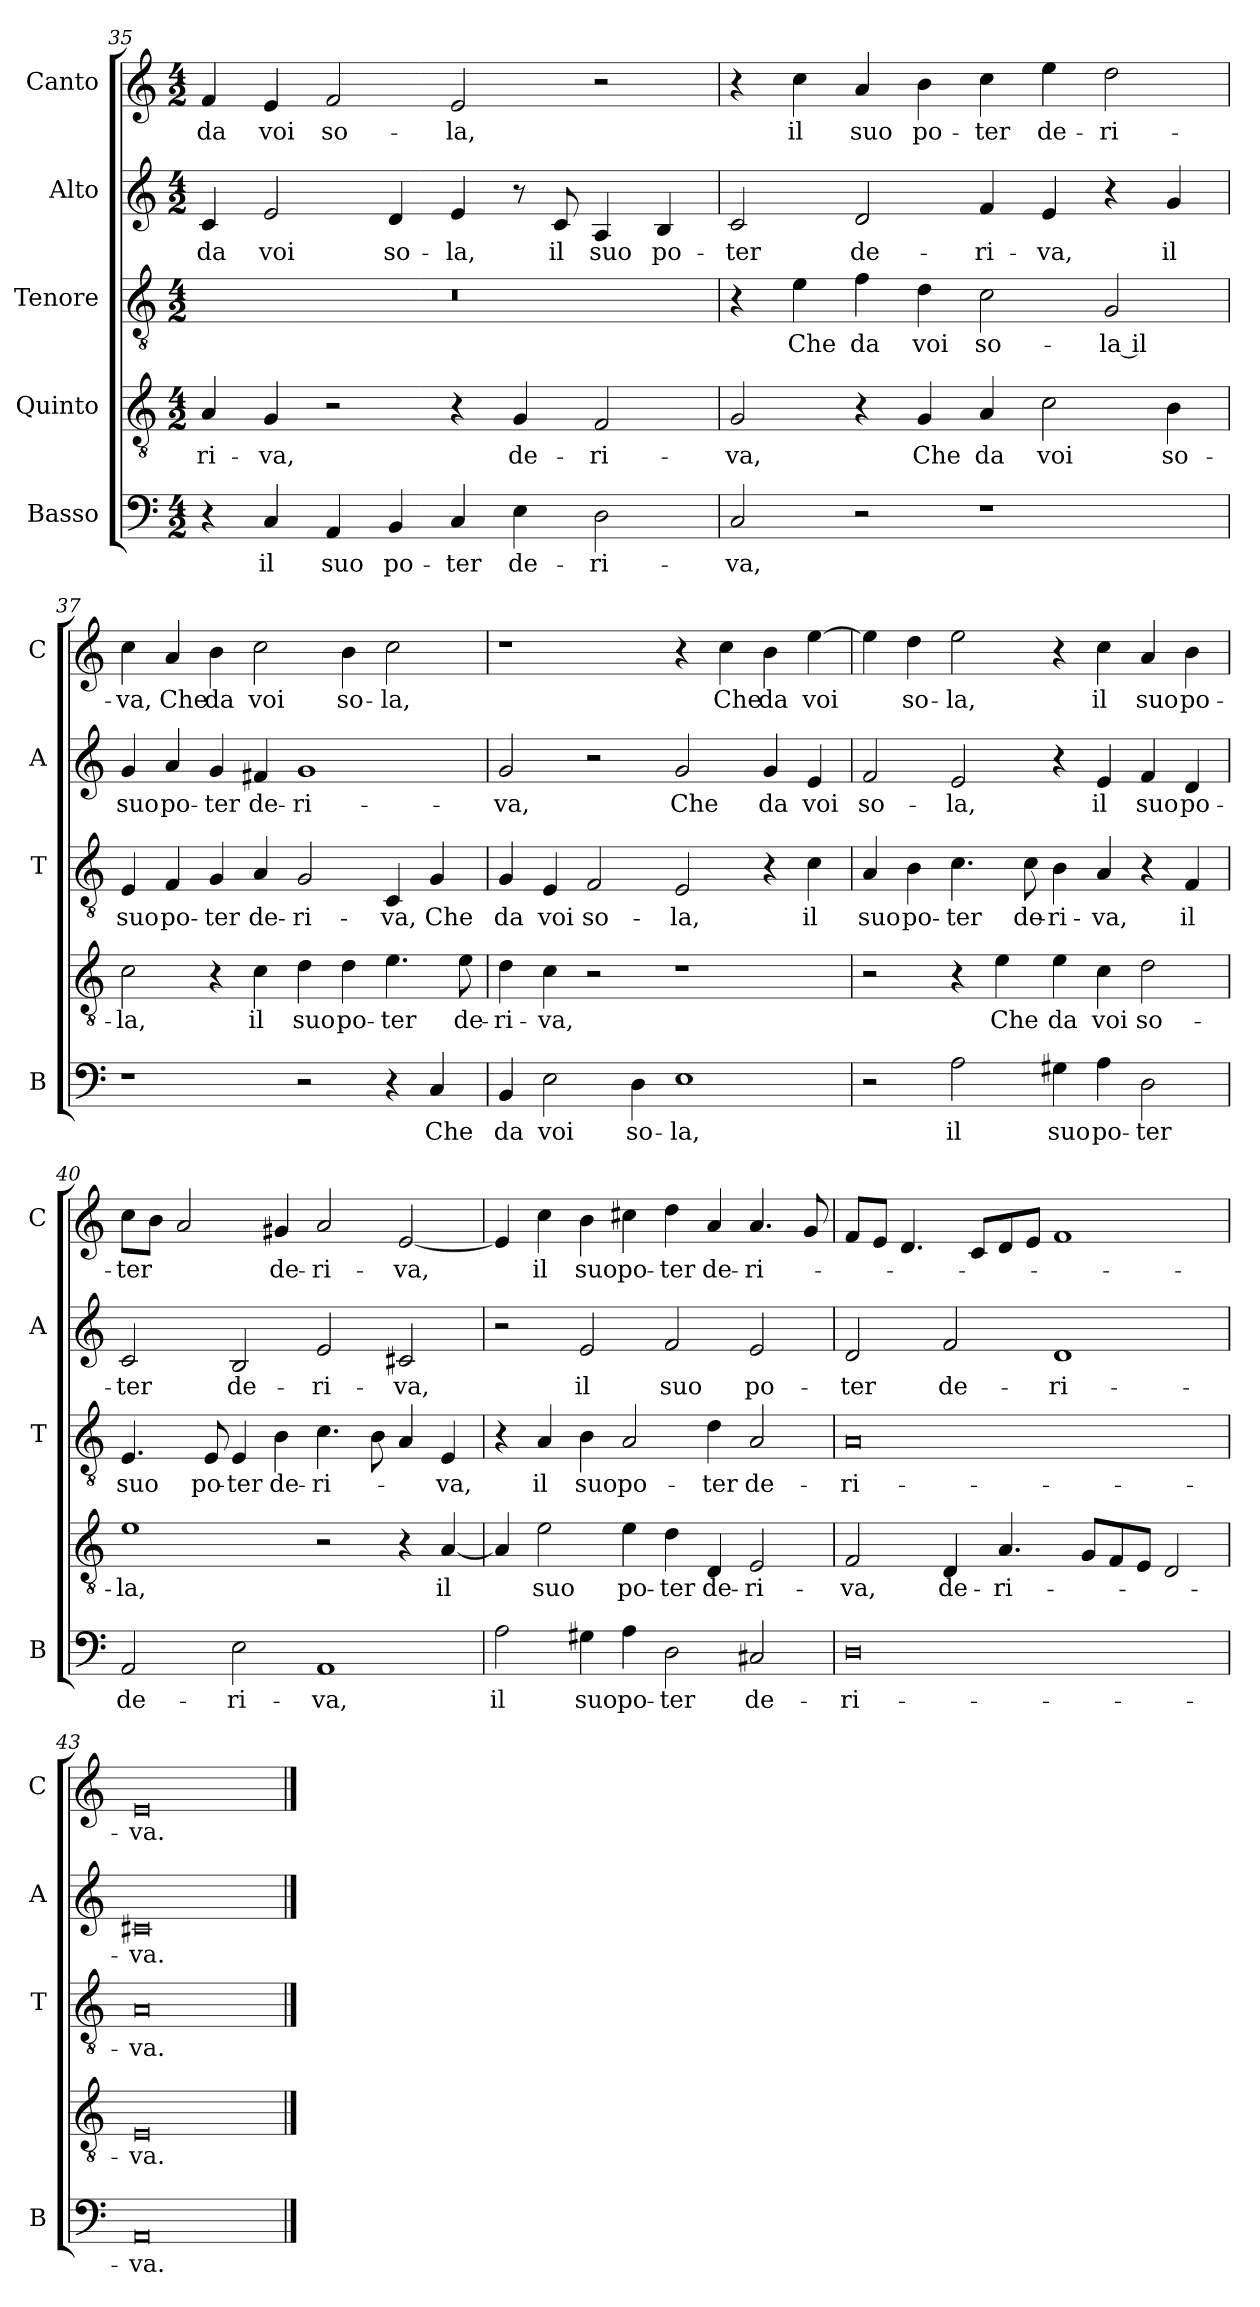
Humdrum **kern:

**kern	**text	**kern	**text	**kern	**text	**kern	**text	**kern	**text
*part5	*part5	*part4	*part4	*part3	*part3	*part2	*part2	*part1	*part1
*staff5	*staff5	*staff4	*staff4	*staff3	*staff3	*staff2	*staff2	*staff1	*staff1
*I"Basso	*	*I"Quinto	*	*I"Tenore	*	*I"Alto	*	*I"Canto	*
*I'B	*	*	*	*I'T	*	*I'A	*	*I'C	*
*clefF4	*	*clefGv2	*	*clefGv2	*	*clefG2	*	*clefG2	*
*k[]	*	*k[]	*	*k[]	*	*k[]	*	*k[]	*
*C:	*	*C:	*	*C:	*	*C:	*	*C:	*
*M4/2	*	*M4/2	*	*M4/2	*	*M4/2	*	*M4/2	*
=35	=35	=35	=35	=35	=35	=35	=35	=35	=35
!	!	!	!LO:LY:b	!	!	!	!LO:LY:b	!	!LO:LY:b
4r	.	4A/	-ri-	0r	.	4c/	da	4f/	da
!	!LO:LY:b	!	!LO:LY:b	!	!	!	!LO:LY:b	!	!LO:LY:b
4C/	il	4G/	-va,	.	.	2e/	voi	4e/	voi
!	!LO:LY:b	!	!	!	!	!	!	!	!LO:LY:b
4AA/	suo	2r	.	.	.	.	.	2f/	so-
!	!LO:LY:b	!	!	!	!	!	!LO:LY:b	!	!
4BB/	po-	.	.	.	.	4d/	so-	.	.
!	!LO:LY:b	!	!	!	!	!	!LO:LY:b	!	!LO:LY:b
4C/	-ter	4r	.	.	.	4e/	-la,	2e/	-la,
!	!LO:LY:b	!	!LO:LY:b	!	!	!	!	!	!
4E\	de-	4G/	de-	.	.	8r	.	.	.
!	!	!	!	!	!	!	!LO:LY:b	!	!
.	.	.	.	.	.	8c/	il	.	.
!	!LO:LY:b	!	!LO:LY:b	!	!	!	!LO:LY:b	!	!
2D\	-ri-	2F/	-ri-	.	.	4A/	suo	2r	.
!	!	!	!	!	!	!	!LO:LY:b	!	!
.	.	.	.	.	.	4B/	po-	.	.
=36	=36	=36	=36	=36	=36	=36	=36	=36	=36
!	!LO:LY:b	!	!LO:LY:b	!	!	!	!LO:LY:b	!	!
2C/	-va,	2G/	-va,	4r	.	2c/	-ter	4r	.
!	!	!	!	!	!LO:LY:b	!	!	!	!LO:LY:b
.	.	.	.	4e\	Che	.	.	4cc\	il
!	!	!	!	!	!LO:LY:b	!	!LO:LY:b	!	!LO:LY:b
2r	.	4r	.	4f\	da	2d/	de-	4a/	suo
!	!	!	!LO:LY:b	!	!LO:LY:b	!	!	!	!LO:LY:b
.	.	4G/	Che	4d\	voi	.	.	4b\	po-
!	!	!	!LO:LY:b	!	!LO:LY:b	!	!LO:LY:b	!	!LO:LY:b
1r	.	4A/	da	2c\	so-	4f/	-ri-	4cc\	-ter
!	!	!	!LO:LY:b	!	!	!	!LO:LY:b	!	!LO:LY:b
.	.	2c\	voi	.	.	4e/	-va,	4ee\	de-
!	!	!	!	!	!LO:LY:b	!	!	!	!LO:LY:b
.	.	.	.	2G/	-la il	4r	.	2dd\	-ri-
!	!	!	!LO:LY:b	!	!	!	!LO:LY:b	!	!
.	.	4B\	so-	.	.	4g/	il	.	.
=37	=37	=37	=37	=37	=37	=37	=37	=37	=37
!	!	!	!LO:LY:b	!	!LO:LY:b	!	!LO:LY:b	!	!LO:LY:b
1r	.	2c\	-la,	4E/	suo	4g/	suo	4cc\	-va,
!	!	!	!	!	!LO:LY:b	!	!LO:LY:b	!	!LO:LY:b
.	.	.	.	4F/	po-	4a/	po-	4a/	Che
!	!	!	!	!	!LO:LY:b	!	!LO:LY:b	!	!LO:LY:b
.	.	4r	.	4G/	-ter	4g/	-ter	4b\	da
!	!	!	!LO:LY:b	!	!LO:LY:b	!	!LO:LY:b	!	!LO:LY:b
.	.	4c\	il	4A/	de-	4f#X/	de-	2cc\	voi
!	!	!	!LO:LY:b	!	!LO:LY:b	!	!LO:LY:b	!	!
2r	.	4d\	suo	2G/	-ri-	1g	-ri-	.	.
!	!	!	!LO:LY:b	!	!	!	!	!	!LO:LY:b
.	.	4d\	po-	.	.	.	.	4b\	so-
!	!	!	!LO:LY:b	!	!LO:LY:b	!	!	!	!LO:LY:b
4r	.	4.e\	-ter	4C/	-va,	.	.	2cc\	-la,
!	!LO:LY:b	!	!	!	!LO:LY:b	!	!	!	!
4C/	Che	.	.	4G/	Che	.	.	.	.
!	!	!	!LO:LY:b	!	!	!	!	!	!
.	.	8e\	de-	.	.	.	.	.	.
!!LO:LB:g=z
=38	=38	=38	=38	=38	=38	=38	=38	=38	=38
!	!LO:LY:b	!	!LO:LY:b	!	!LO:LY:b	!	!LO:LY:b	!	!
4BB/	da	4d\	-ri-	4G/	da	2g/	-va,	1r	.
!	!LO:LY:b	!	!LO:LY:b	!	!LO:LY:b	!	!	!	!
2E\	voi	4c\	-va,	4E/	voi	.	.	.	.
!	!	!	!	!	!LO:LY:b	!	!	!	!
.	.	2r	.	2F/	so-	2r	.	.	.
!	!LO:LY:b	!	!	!	!	!	!	!	!
4D\	so-	.	.	.	.	.	.	.	.
!	!LO:LY:b	!	!	!	!LO:LY:b	!	!LO:LY:b	!	!
1E	-la,	1r	.	2E/	-la,	2g/	Che	4r	.
!	!	!	!	!	!	!	!	!	!LO:LY:b
.	.	.	.	.	.	.	.	4cc\	Che
!	!	!	!	!	!	!	!LO:LY:b	!	!LO:LY:b
.	.	.	.	4r	.	4g/	da	4b\	da
!	!	!	!	!	!LO:LY:b	!	!LO:LY:b	!	!LO:LY:b
.	.	.	.	4c\	il	4e/	voi	[4ee\	voi
=39	=39	=39	=39	=39	=39	=39	=39	=39	=39
!	!	!	!	!	!LO:LY:b	!	!LO:LY:b	!	!
2r	.	2r	.	4A/	suo	2f/	so-	4ee\]	.
!	!	!	!	!	!LO:LY:b	!	!	!	!LO:LY:b
.	.	.	.	4B\	po-	.	.	4dd\	so-
!	!LO:LY:b	!	!	!	!LO:LY:b	!	!LO:LY:b	!	!LO:LY:b
2A\	il	4r	.	4.c\	-ter	2e/	-la,	2ee\	-la,
!	!	!	!LO:LY:b	!	!	!	!	!	!
.	.	4e\	Che	.	.	.	.	.	.
!	!	!	!	!	!LO:LY:b	!	!	!	!
.	.	.	.	8c\	de-	.	.	.	.
!	!LO:LY:b	!	!LO:LY:b	!	!LO:LY:b	!	!	!	!
4G#X\	suo	4e\	da	4B\	-ri-	4r	.	4r	.
!	!LO:LY:b	!	!LO:LY:b	!	!LO:LY:b	!	!LO:LY:b	!	!LO:LY:b
4A\	po-	4c\	voi	4A/	-va,	4e/	il	4cc\	il
!	!LO:LY:b	!	!LO:LY:b	!	!	!	!LO:LY:b	!	!LO:LY:b
2D\	-ter	2d\	so-	4r	.	4f/	suo	4a/	suo
!	!	!	!	!	!LO:LY:b	!	!LO:LY:b	!	!LO:LY:b
.	.	.	.	4F/	il	4d/	po-	4b\	po-
=40	=40	=40	=40	=40	=40	=40	=40	=40	=40
!	!LO:LY:b	!	!LO:LY:b	!	!LO:LY:b	!	!LO:LY:b	!	!LO:LY:b
2AA/	de-	1e	-la,	4.E/	suo	2c/	-ter	8cc\L	-ter
.	.	.	.	.	.	.	.	8b\J	.
.	.	.	.	.	.	.	.	2a/	.
!	!	!	!	!	!LO:LY:b	!	!	!	!
.	.	.	.	8E/	po-	.	.	.	.
!	!LO:LY:b	!	!	!	!LO:LY:b	!	!LO:LY:b	!	!
2E\	-ri-	.	.	4E/	-ter	2B/	de-	.	.
!	!	!	!	!	!LO:LY:b	!	!	!	!LO:LY:b
.	.	.	.	4B\	de-	.	.	4g#X/	de-
!	!LO:LY:b	!	!	!	!LO:LY:b	!	!LO:LY:b	!	!LO:LY:b
1AA	-va,	2r	.	4.c\	-ri-	2e/	-ri-	2a/	-ri-
.	.	.	.	8B\	.	.	.	.	.
!	!	!	!	!	!	!	!LO:LY:b	!	!LO:LY:b
.	.	4r	.	4A/	.	2c#X/	-va,	[2e/	-va,
!	!	!	!LO:LY:b	!	!LO:LY:b	!	!	!	!
.	.	[4A/	il	4E/	-va,	.	.	.	.
!!LO:LB:g=z
=41	=41	=41	=41	=41	=41	=41	=41	=41	=41
!	!LO:LY:b	!	!	!	!	!	!	!	!
2A\	il	4A/]	.	4r	.	2r	.	4e/]	.
!	!	!	!LO:LY:b	!	!LO:LY:b	!	!	!	!LO:LY:b
.	.	2e\	suo	4A/	il	.	.	4cc\	il
!	!LO:LY:b	!	!	!	!LO:LY:b	!	!LO:LY:b	!	!LO:LY:b
4G#X\	suo	.	.	4B\	suo	2e/	il	4b\	suo
!	!LO:LY:b	!	!LO:LY:b	!	!LO:LY:b	!	!	!	!LO:LY:b
4A\	po-	4e\	po-	2A/	po-	.	.	4cc#X\	po-
!	!LO:LY:b	!	!LO:LY:b	!	!	!	!LO:LY:b	!	!LO:LY:b
2D\	-ter	4d\	-ter	.	.	2f/	suo	4dd\	-ter
!	!	!	!LO:LY:b	!	!LO:LY:b	!	!	!	!LO:LY:b
.	.	4D/	de-	4d\	-ter	.	.	4a/	de-
!	!LO:LY:b	!	!LO:LY:b	!	!LO:LY:b	!	!LO:LY:b	!	!LO:LY:b
2C#X/	de-	2E/	-ri-	2A/	de-	2e/	po-	4.a/	-ri-
.	.	.	.	.	.	.	.	8g/	.
=42	=42	=42	=42	=42	=42	=42	=42	=42	=42
!	!LO:LY:b	!	!LO:LY:b	!	!LO:LY:b	!	!LO:LY:b	!	!
0D	-ri-	2F/	-va,	0A	-ri-	2d/	-ter	8f/L	.
.	.	.	.	.	.	.	.	8e/J	.
.	.	.	.	.	.	.	.	4.d/	.
!	!	!	!LO:LY:b	!	!	!	!LO:LY:b	!	!
.	.	4D/	de-	.	.	2f/	de-	.	.
.	.	.	.	.	.	.	.	8c/L	.
!	!	!	!LO:LY:b	!	!	!	!	!	!
.	.	4.A/	-ri-	.	.	.	.	8d/	.
.	.	.	.	.	.	.	.	8e/J	.
!	!	!	!	!	!	!	!LO:LY:b	!	!
.	.	.	.	.	.	1d	-ri-	1f	.
.	.	8G/L	.	.	.	.	.	.	.
.	.	8F/	.	.	.	.	.	.	.
.	.	8E/J	.	.	.	.	.	.	.
.	.	2D/	.	.	.	.	.	.	.
=43	=43	=43	=43	=43	=43	=43	=43	=43	=43
!	!LO:LY:b	!	!LO:LY:b	!	!LO:LY:b	!	!LO:LY:b	!	!LO:LY:b
0AA	-va.	0E	-va.	0A	-va.	0c#X	-va.	0e	-va.
==	==	==	==	==	==	==	==	==	==
*-	*-	*-	*-	*-	*-	*-	*-	*-	*-
